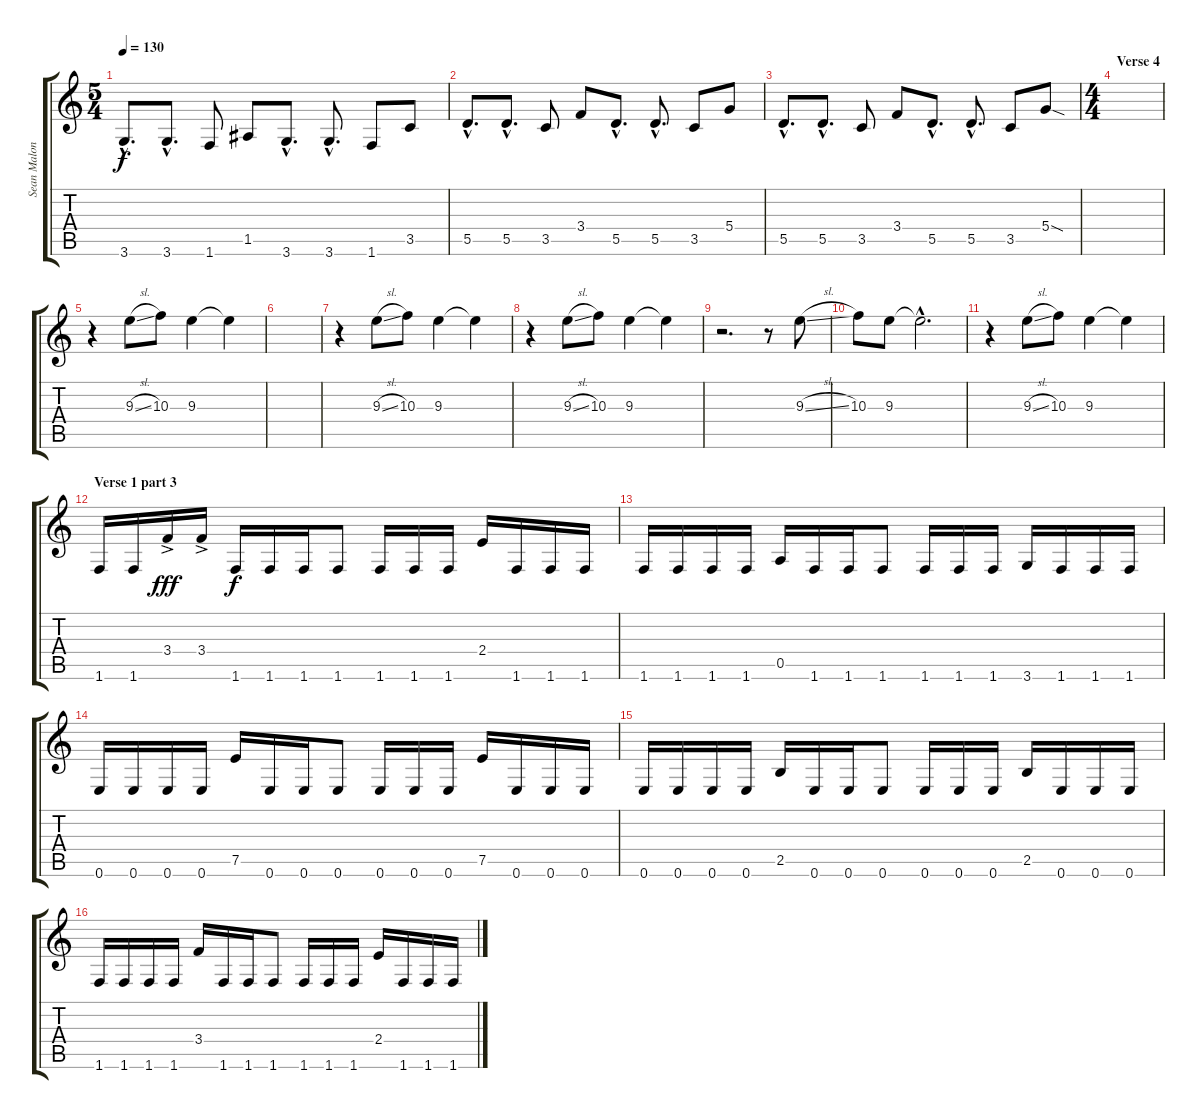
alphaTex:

\track ("Sean Malone" "Sean Malon") {instrument fretlessbass}
\staff {score tabs}
\tuning (E4 B3 G3 D3 A2 E2) {hide}
\ts (5 4)
\tempo 130
\clef g2
\ks c
3.6{hac}.8{d dy f} 3.6{hac}.8{d} 1.6.8 1.5.8 3.6{hac}.8{d} 3.6{hac}.8{d} 1.6.8 3.5.8 |
5.5{hac}.8{d} 5.5{hac}.8{d} 3.5.8 3.4.8 5.5{hac}.8{d} 5.5{hac}.8{d} 3.5.8 5.4.8 |
5.5{hac}.8{d} 5.5{hac}.8{d} 3.5.8 3.4.8 5.5{hac}.8{d} 5.5{hac}.8{d} 3.5.8 5.4{sod}.8 |
\ts (4 4)
\section ("" "Verse 4")
|
r.4 9.3{sl}.8 10.3.8 9.3.4 9.3{t}.4 |
|
r.4 9.3{sl}.8 10.3.8 9.3.4 9.3{t}.4 |
r.4 9.3{sl}.8 10.3.8 9.3.4 9.3{t}.4 |
r.2{d} r.8 9.3{sl}.8 |
10.3.8 9.3.8 9.3{hac t}.2{d} |
r.4 9.3{sl}.8 10.3.8 9.3.4 9.3{t}.4 |
\section ("" "Verse 1 part 3")
1.6.16 1.6.16 3.4{ac}.16{dy fff} 3.4{ac}.16 1.6.16{dy f} 1.6.16 1.6.16 1.6.8 1.6.16 1.6.16 1.6.16 2.4.16 1.6.16 1.6.16 1.6.16 |
1.6.16 1.6.16 1.6.16 1.6.16 0.5.16 1.6.16 1.6.16 1.6.8 1.6.16 1.6.16 1.6.16 3.6.16 1.6.16 1.6.16 1.6.16 |
0.6.16 0.6.16 0.6.16 0.6.16 7.5.16 0.6.16 0.6.16 0.6.8 0.6.16 0.6.16 0.6.16 7.5.16 0.6.16 0.6.16 0.6.16 |
0.6.16 0.6.16 0.6.16 0.6.16 2.5.16 0.6.16 0.6.16 0.6.8 0.6.16 0.6.16 0.6.16 2.5.16 0.6.16 0.6.16 0.6.16 |
1.6.16 1.6.16 1.6.16 1.6.16 3.4.16 1.6.16 1.6.16 1.6.8 1.6.16 1.6.16 1.6.16 2.4.16 1.6.16 1.6.16 1.6.16
